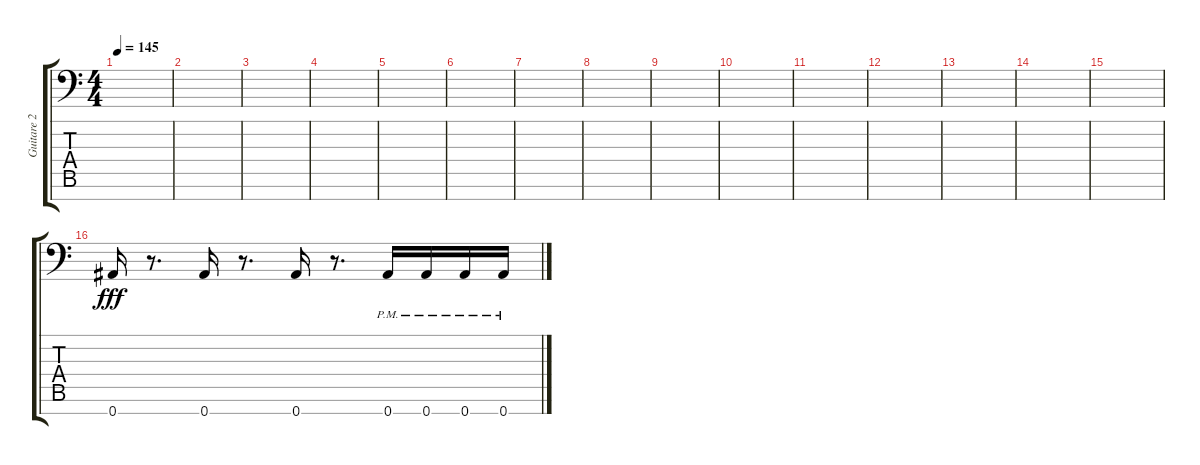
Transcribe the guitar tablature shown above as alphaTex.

\track ("Guitare 2" "Guitare 2") {instrument distortionguitar}
\staff {score tabs}
\tuning (Eb4 Bb3 Gb3 Db3 Ab2 Eb2 Bb1) {hide}
\ts (4 4)
\tempo 145
\clef f4
\ks c
|
|
|
|
|
|
|
|
|
|
|
|
|
|
|
0.7.16{dy fff volume 3 balance 2} r.8{d} 0.7.16 r.8{d} 0.7.16 r.8{d} 0.7{pm}.16 0.7{pm}.16 0.7{pm}.16 0.7{pm}.16
